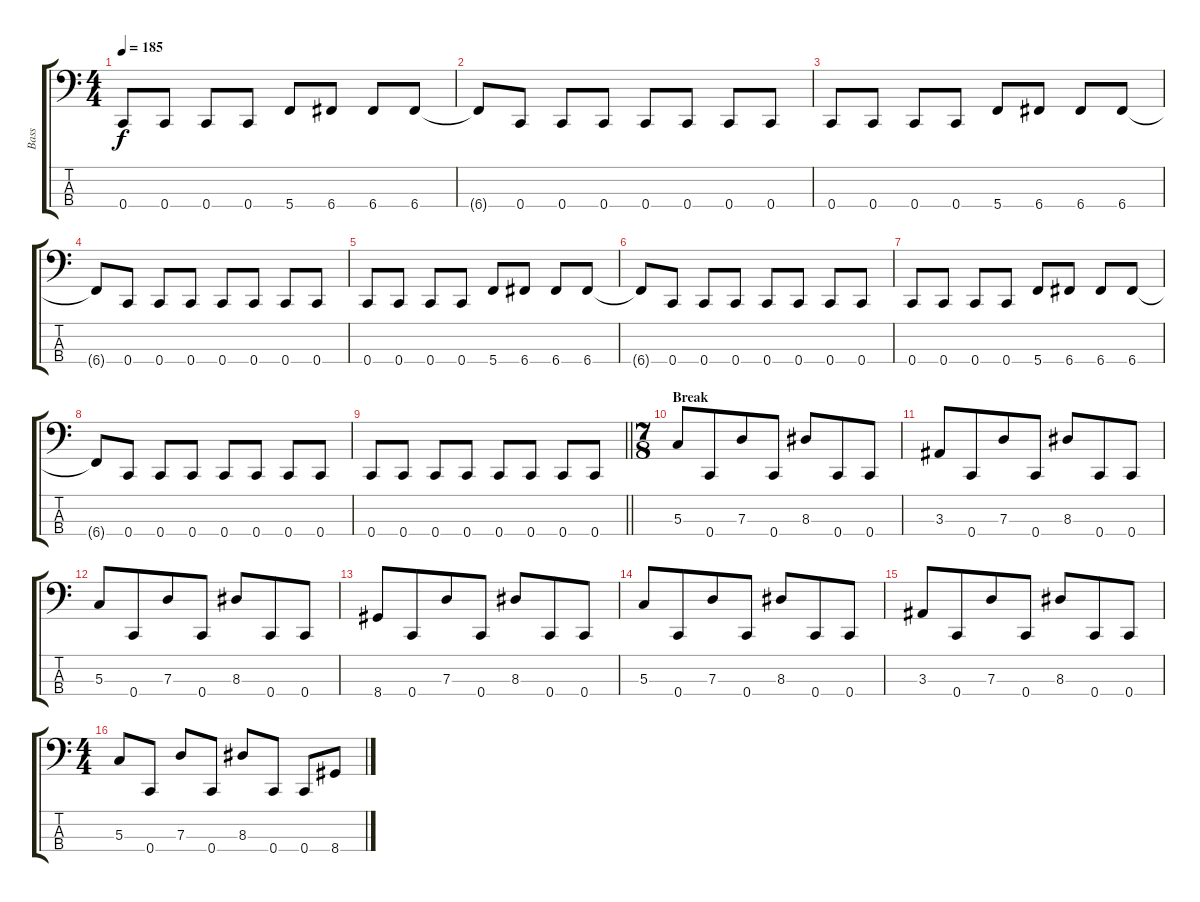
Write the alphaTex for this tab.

\track ("Bass" "Bass") {instrument electricbasspick}
\staff {score tabs}
\tuning (F2 C2 G1 C1) {hide}
\ts (4 4)
\tempo 185
\clef f4
\ks c
0.4.8{dy f} 0.4.8 0.4.8 0.4.8 5.4.8 6.4.8 6.4.8 6.4.8 |
6.4{t}.8 0.4.8 0.4.8 0.4.8 0.4.8 0.4.8 0.4.8 0.4.8 |
0.4.8 0.4.8 0.4.8 0.4.8 5.4.8 6.4.8 6.4.8 6.4.8 |
6.4{t}.8 0.4.8 0.4.8 0.4.8 0.4.8 0.4.8 0.4.8 0.4.8 |
0.4.8 0.4.8 0.4.8 0.4.8 5.4.8 6.4.8 6.4.8 6.4.8 |
6.4{t}.8 0.4.8 0.4.8 0.4.8 0.4.8 0.4.8 0.4.8 0.4.8 |
0.4.8 0.4.8 0.4.8 0.4.8 5.4.8 6.4.8 6.4.8 6.4.8 |
6.4{t}.8 0.4.8 0.4.8 0.4.8 0.4.8 0.4.8 0.4.8 0.4.8 |
\barLineRight lightlight
0.4.8 0.4.8 0.4.8 0.4.8 0.4.8 0.4.8 0.4.8 0.4.8 |
\ts (7 8)
\section ("" "Break")
5.3.8 0.4.8 7.3.8 0.4.8 8.3.8 0.4.8 0.4.8 |
3.3.8 0.4.8 7.3.8 0.4.8 8.3.8 0.4.8 0.4.8 |
5.3.8 0.4.8 7.3.8 0.4.8 8.3.8 0.4.8 0.4.8 |
8.4.8 0.4.8 7.3.8 0.4.8 8.3.8 0.4.8 0.4.8 |
5.3.8 0.4.8 7.3.8 0.4.8 8.3.8 0.4.8 0.4.8 |
3.3.8 0.4.8 7.3.8 0.4.8 8.3.8 0.4.8 0.4.8 |
\ts (4 4)
5.3.8 0.4.8 7.3.8 0.4.8 8.3.8 0.4.8 0.4.8 8.4.8
